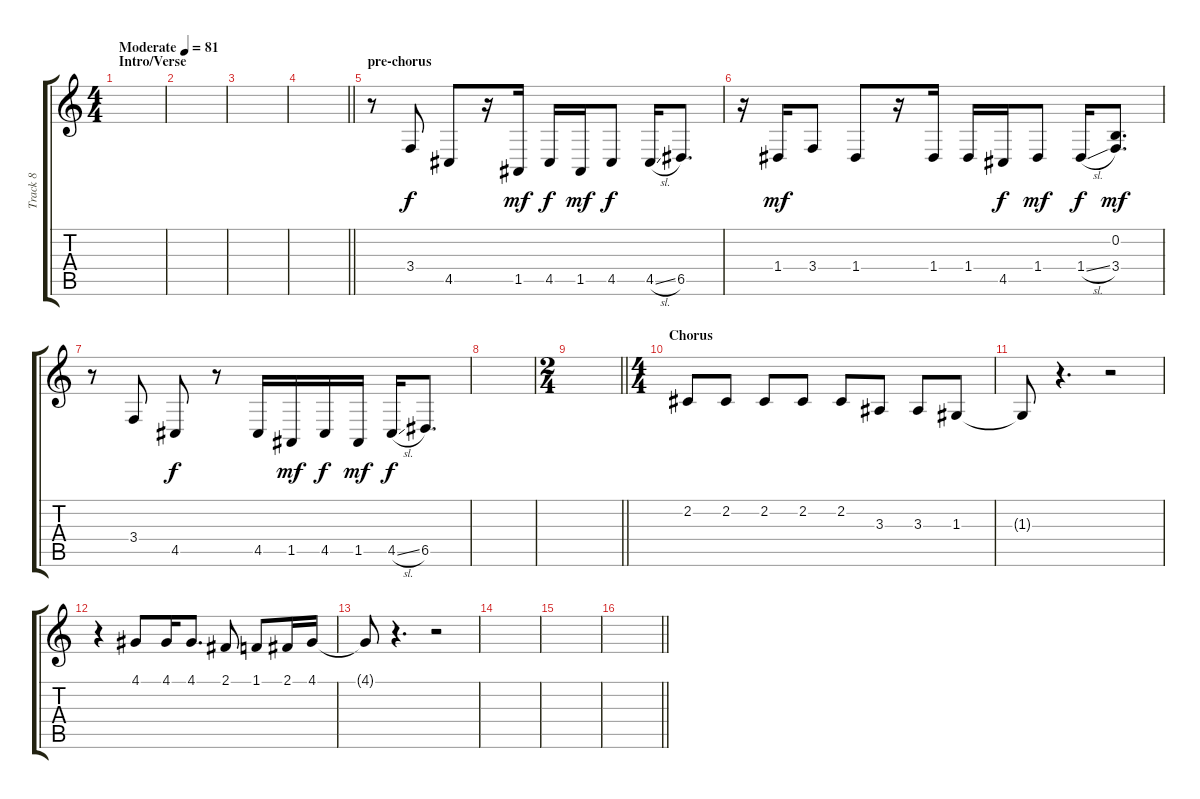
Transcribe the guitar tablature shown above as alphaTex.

\track ("Track 8" "Track 8") {instrument clarinet}
\staff {score tabs}
\tuning (E4 B3 G3 D3 A2 E2) {hide}
\ts (4 4)
\section ("" "Intro/Verse")
\tempo (81 "Moderate")
\clef g2
\ks c
|
|
|
\barLineRight lightlight
|
\section ("" "pre-chorus")
r.8 3.4.8 4.5.8{dy f} r.16 1.5.16{dy mf} 4.5.16{dy f} 1.5.16{dy mf} 4.5.8{dy f} 4.5{sl}.16 6.5.8{d} |
r.16 1.4.16{dy mf} 3.4.8 1.4.8 r.16 1.4.16 1.4.16 4.5.16{dy f} 1.4.8{dy mf} 1.4{sl}.16{dy f} (0.2 3.4).8{d dy mf} |
r.8 3.4.8 4.5.8{dy f} r.8 4.5.16 1.5.16{dy mf} 4.5.16{dy f} 1.5.16{dy mf} 4.5{sl}.16{dy f} 6.5.8{d} |
|
\ts (2 4)
\barLineRight lightlight
|
\ts (4 4)
\section ("" "Chorus")
2.2.8 2.2.8 2.2.8 2.2.8 2.2.8 3.3.8 3.3.8 1.3.8 |
1.3{t}.8 r.4{d} r.2 |
r.4 4.1.8 4.1.16 4.1.8{d} 2.1.8 1.1.8 2.1.16 4.1.16 |
4.1{t}.8 r.4{d} r.2 |
|
|
\barLineRight lightlight
